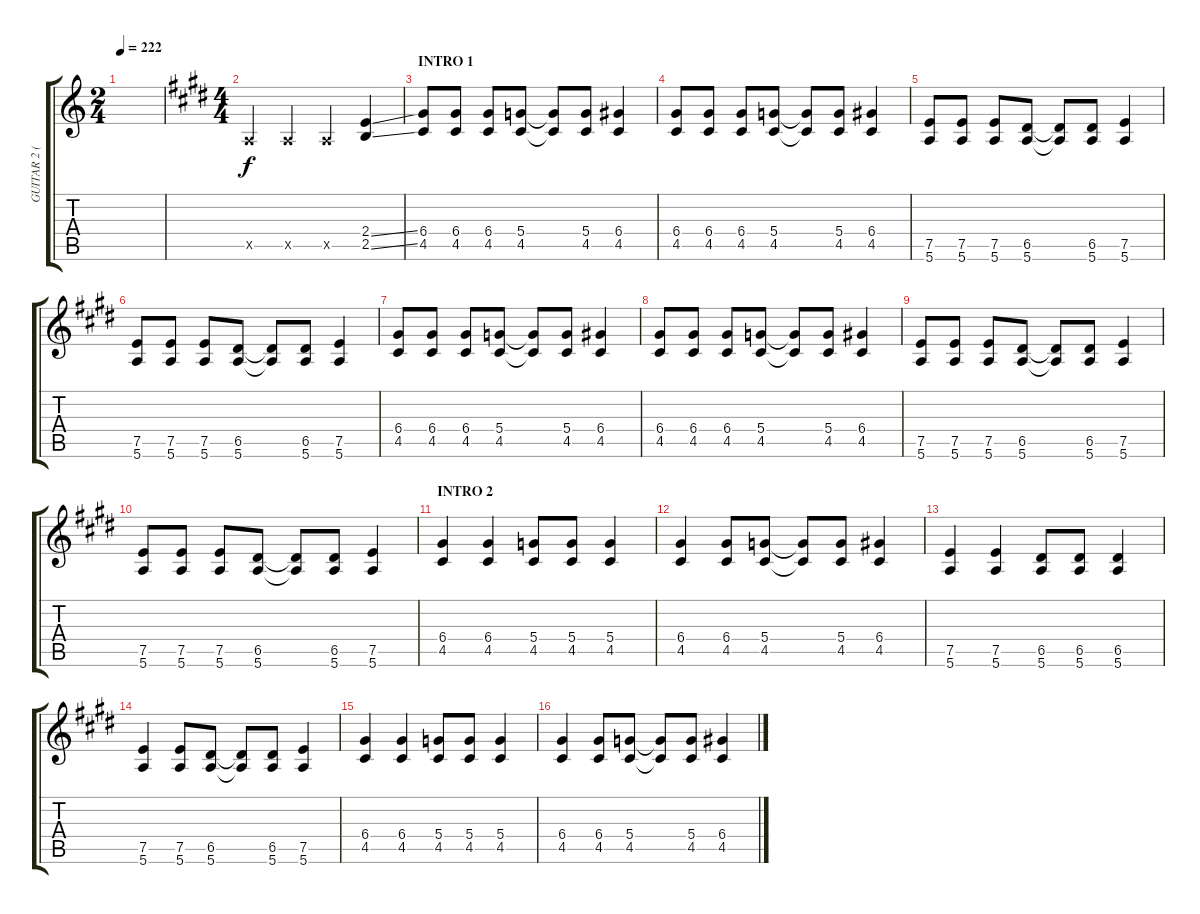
\track ("GUITAR 2 (LEFT)" "GUITAR 2 (") {instrument distortionguitar}
\staff {score tabs}
\tuning (E4 B3 G3 D3 A2 E2) {hide}
\ts (2 4)
\tempo 222
\clef g2
\ks c
|
\ts (4 4)
\ks c#minor
0.5{x}.4 0.5{x}.4 0.5{x}.4 (2.4{ss} 2.5{ss}).4 |
\section ("" "INTRO 1")
(6.4 4.5).8 (6.4 4.5).8 (6.4 4.5).8 (5.4 4.5).8 (5.4{t} 4.5{t}).8 (5.4 4.5).8 (6.4 4.5).4 |
(6.4 4.5).8 (6.4 4.5).8 (6.4 4.5).8 (5.4 4.5).8 (5.4{t} 4.5{t}).8 (5.4 4.5).8 (6.4 4.5).4 |
(7.5 5.6).8 (7.5 5.6).8 (7.5 5.6).8 (6.5 5.6).8 (6.5{t} 5.6{t}).8 (6.5 5.6).8 (7.5 5.6).4 |
(7.5 5.6).8 (7.5 5.6).8 (7.5 5.6).8 (6.5 5.6).8 (6.5{t} 5.6{t}).8 (6.5 5.6).8 (7.5 5.6).4 |
(6.4 4.5).8 (6.4 4.5).8 (6.4 4.5).8 (5.4 4.5).8 (5.4{t} 4.5{t}).8 (5.4 4.5).8 (6.4 4.5).4 |
(6.4 4.5).8 (6.4 4.5).8 (6.4 4.5).8 (5.4 4.5).8 (5.4{t} 4.5{t}).8 (5.4 4.5).8 (6.4 4.5).4 |
(7.5 5.6).8 (7.5 5.6).8 (7.5 5.6).8 (6.5 5.6).8 (6.5{t} 5.6{t}).8 (6.5 5.6).8 (7.5 5.6).4 |
(7.5 5.6).8 (7.5 5.6).8 (7.5 5.6).8 (6.5 5.6).8 (6.5{t} 5.6{t}).8 (6.5 5.6).8 (7.5 5.6).4 |
\section ("" "INTRO 2")
(6.4 4.5).4 (6.4 4.5).4 (5.4 4.5).8 (5.4 4.5).8 (5.4 4.5).4 |
(6.4 4.5).4 (6.4 4.5).8 (5.4 4.5).8 (5.4{t} 4.5{t}).8 (5.4 4.5).8 (6.4 4.5).4 |
(7.5 5.6).4 (7.5 5.6).4 (6.5 5.6).8 (6.5 5.6).8 (6.5 5.6).4 |
(7.5 5.6).4 (7.5 5.6).8 (6.5 5.6).8 (6.5{t} 5.6{t}).8 (6.5 5.6).8 (7.5 5.6).4 |
(6.4 4.5).4 (6.4 4.5).4 (5.4 4.5).8 (5.4 4.5).8 (5.4 4.5).4 |
(6.4 4.5).4 (6.4 4.5).8 (5.4 4.5).8 (5.4{t} 4.5{t}).8 (5.4 4.5).8 (6.4 4.5).4
